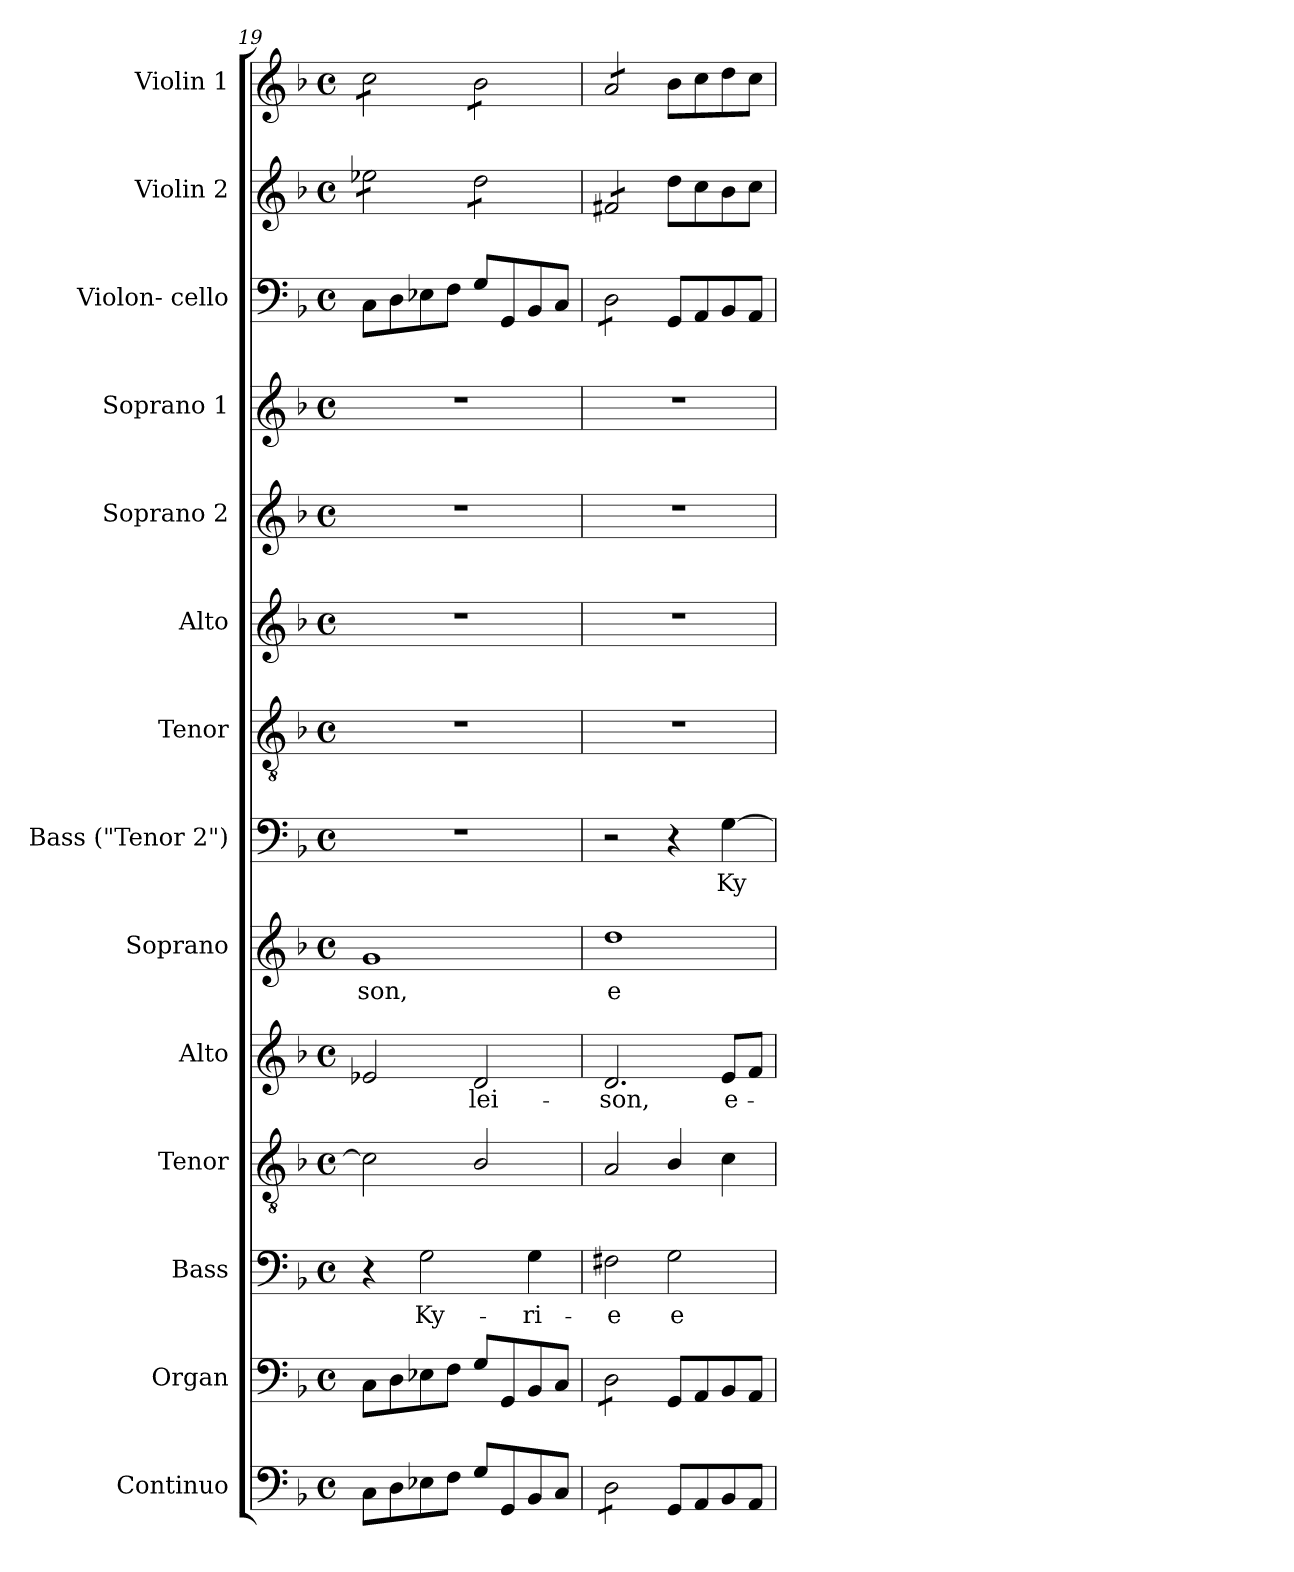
**kern	**kern	**kern	**text	**kern	**kern	**text	**kern	**text	**kern	**text	**kern	**kern	**kern	**kern	**kern	**kern	**kern
*part14	*part13	*part12	*part12	*part11	*part10	*part10	*part9	*part9	*part8	*part8	*part7	*part6	*part5	*part4	*part3	*part2	*part1
*staff14	*staff13	*staff12	*staff12	*staff11	*staff10	*staff10	*staff9	*staff9	*staff8	*staff8	*staff7	*staff6	*staff5	*staff4	*staff3	*staff2	*staff1
*I"Continuo	*I"Organ	*I"Bass	*	*I"Tenor	*I"Alto	*	*I"Soprano	*	*I"Bass ("Tenor 2")	*	*I"Tenor	*I"Alto	*I"Soprano 2	*I"Soprano 1	*I"Violon- cello	*I"Violin 2	*I"Violin 1
*I'Cont.	*I'Org.	*I'B.	*	*I'T.	*I'A.	*	*I'S.	*	*I'B.	*	*I'T.	*I'A.	*I'S.	*I'S.	*I'Vc.	*I'Vln. 2	*I'Vln. 1
!!LO:PB:g=z
*clefF4	*clefF4	*clefF4	*	*clefGv2	*clefG2	*	*clefG2	*	*clefF4	*	*clefGv2	*clefG2	*clefG2	*clefG2	*clefF4	*clefG2	*clefG2
*	*	*	*	*ITrd7c12	*	*	*	*	*	*	*ITrd7c12	*	*	*	*	*	*
*k[b-]	*k[b-]	*k[b-]	*	*k[b-]	*k[b-]	*	*k[b-]	*	*k[b-]	*	*k[b-]	*k[b-]	*k[b-]	*k[b-]	*k[b-]	*k[b-]	*k[b-]
*F:	*F:	*F:	*	*F:	*F:	*	*F:	*	*F:	*	*F:	*F:	*F:	*F:	*F:	*F:	*F:
*M4/4	*M4/4	*M4/4	*	*M4/4	*M4/4	*	*M4/4	*	*M4/4	*	*M4/4	*M4/4	*M4/4	*M4/4	*M4/4	*M4/4	*M4/4
*met(c)	*met(c)	*met(c)	*	*met(c)	*met(c)	*	*met(c)	*	*met(c)	*	*met(c)	*met(c)	*met(c)	*met(c)	*met(c)	*met(c)	*met(c)
=19	=19	=19	=19	=19	=19	=19	=19	=19	=19	=19	=19	=19	=19	=19	=19	=19	=19
!	!	!	!	!	!	!	!	!LO:LY:b:color=#000000	!	!	!	!	!	!	!	!	!
*	*	*	*	*	*	*	*	*	*	*	*	*	*	*	*	*tremolo	*
*	*	*	*	*	*	*	*	*	*	*	*	*	*	*	*	*	*tremolo
8Ci\L	8Ci\L	4r	.	2Ci\]	2e-Xi/	.	1gi	-son,	1r	.	1r	1r	1r	1r	8Ci\L	8ee-Xi\L	8cci\L
8Di\	8Di\	.	.	.	.	.	.	.	.	.	.	.	.	.	8Di\	8ee-Xi\	8cci\
!	!	!	!LO:LY:b:color=#000000	!	!	!	!	!	!	!	!	!	!	!	!	!	!
8E-Xi\	8E-Xi\	2Gi\	Ky-	.	.	.	.	.	.	.	.	.	.	.	8E-Xi\	8ee-Xi\	8cci\
8Fi\J	8Fi\J	.	.	.	.	.	.	.	.	.	.	.	.	.	8Fi\J	8ee-Xi\J	8cci\J
!	!	!	!	!	!	!LO:LY:b:color=#000000	!	!	!	!	!	!	!	!	!	!	!
8Gi/L	8Gi/L	.	.	2BB-i/	2di/	-lei-	.	.	.	.	.	.	.	.	8Gi/L	8ddi\L	8b-i\L
8GGi/	8GGi/	.	.	.	.	.	.	.	.	.	.	.	.	.	8GGi/	8ddi\	8b-i\
!	!	!	!LO:LY:b:color=#000000	!	!	!	!	!	!	!	!	!	!	!	!	!	!
8BB-i/	8BB-i/	4Gi\	-ri-	.	.	.	.	.	.	.	.	.	.	.	8BB-i/	8ddi\	8b-i\
8Ci/J	8Ci/J	.	.	.	.	.	.	.	.	.	.	.	.	.	8Ci/J	8ddi\J	8b-i\J
=20	=20	=20	=20	=20	=20	=20	=20	=20	=20	=20	=20	=20	=20	=20	=20	=20	=20
!	!	!	!LO:LY:b:color=#000000	!	!	!	!	!	!	!	!	!	!	!	!	!	!
!	!	!	!	!	!	!LO:LY:b:color=#000000	!	!	!	!	!	!	!	!	!	!	!
!	!	!	!	!	!	!	!	!LO:LY:b:color=#000000	!	!	!	!	!	!	!	!	!
*tremolo	*	*	*	*	*	*	*	*	*	*	*	*	*	*	*	*	*
*	*tremolo	*	*	*	*	*	*	*	*	*	*	*	*	*	*	*	*
*	*	*	*	*	*	*	*	*	*	*	*	*	*	*	*tremolo	*	*
8Di\L	8Di\L	2F#Xi\	-e	2AAi/	2.di/	-son,	1ddi	e-	2r	.	1r	1r	1r	1r	8Di\L	8f#Xi/L	8ai/L
8Di\	8Di\	.	.	.	.	.	.	.	.	.	.	.	.	.	8Di\	8f#Xi/	8ai/
8Di\	8Di\	.	.	.	.	.	.	.	.	.	.	.	.	.	8Di\	8f#Xi/	8ai/
8Di\J	8Di\J	.	.	.	.	.	.	.	.	.	.	.	.	.	8Di\J	8f#Xi/J	8ai/J
*	*	*	*	*	*	*	*	*	*	*	*	*	*	*	*	*	*Xtremolo
*	*	*	*	*	*	*	*	*	*	*	*	*	*	*	*	*Xtremolo	*
*	*	*	*	*	*	*	*	*	*	*	*	*	*	*	*Xtremolo	*	*
*	*Xtremolo	*	*	*	*	*	*	*	*	*	*	*	*	*	*	*	*
*Xtremolo	*	*	*	*	*	*	*	*	*	*	*	*	*	*	*	*	*
!	!	!	!LO:LY:b:color=#000000	!	!	!	!	!	!	!	!	!	!	!	!	!	!
8GGi/L	8GGi/L	2Gi\	e-	4BB-i/	.	.	.	.	4r	.	.	.	.	.	8GGi/L	8ddi\L	8b-i\L
8AAi/	8AAi/	.	.	.	.	.	.	.	.	.	.	.	.	.	8AAi/	8cci\	8cci\
!	!	!	!	!	!	!LO:LY:b:color=#000000	!	!	!	!	!	!	!	!	!	!	!
!	!	!	!	!	!	!	!	!	!	!LO:LY:b:color=#000000	!	!	!	!	!	!	!
8BB-i/	8BB-i/	.	.	4Ci\	8ei/L	e-	.	.	[4Gi\	Ky-	.	.	.	.	8BB-i/	8b-i\	8ddi\
8AAi/J	8AAi/J	.	.	.	8fi/J	.	.	.	.	.	.	.	.	.	8AAi/J	8cci\J	8cci\J
=	=	=	=	=	=	=	=	=	=	=	=	=	=	=	=	=	=
*-	*-	*-	*-	*-	*-	*-	*-	*-	*-	*-	*-	*-	*-	*-	*-	*-	*-
